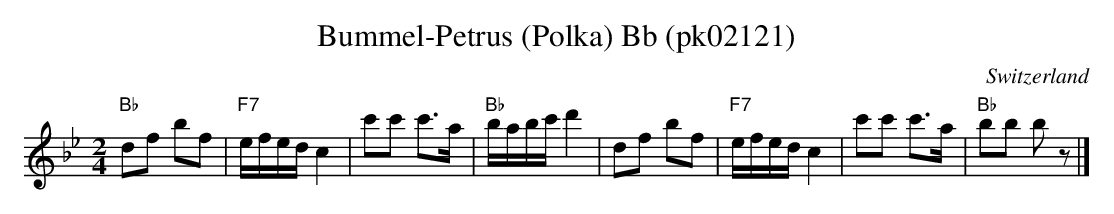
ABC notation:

X:1
T:Bummel-Petrus (Polka) Bb (pk02121)
O:Switzerland
M:2/4
L:1/8
K:Bb major
"Bb"df bf | "F7"e/f/e/d/c2 | c'c' c'>a | "Bb"b/a/b/c'/ d'2 | df bf | "F7"e/f/e/d/c2 | c'c' c'>a | "Bb"bb bz |]
 % pk02121
